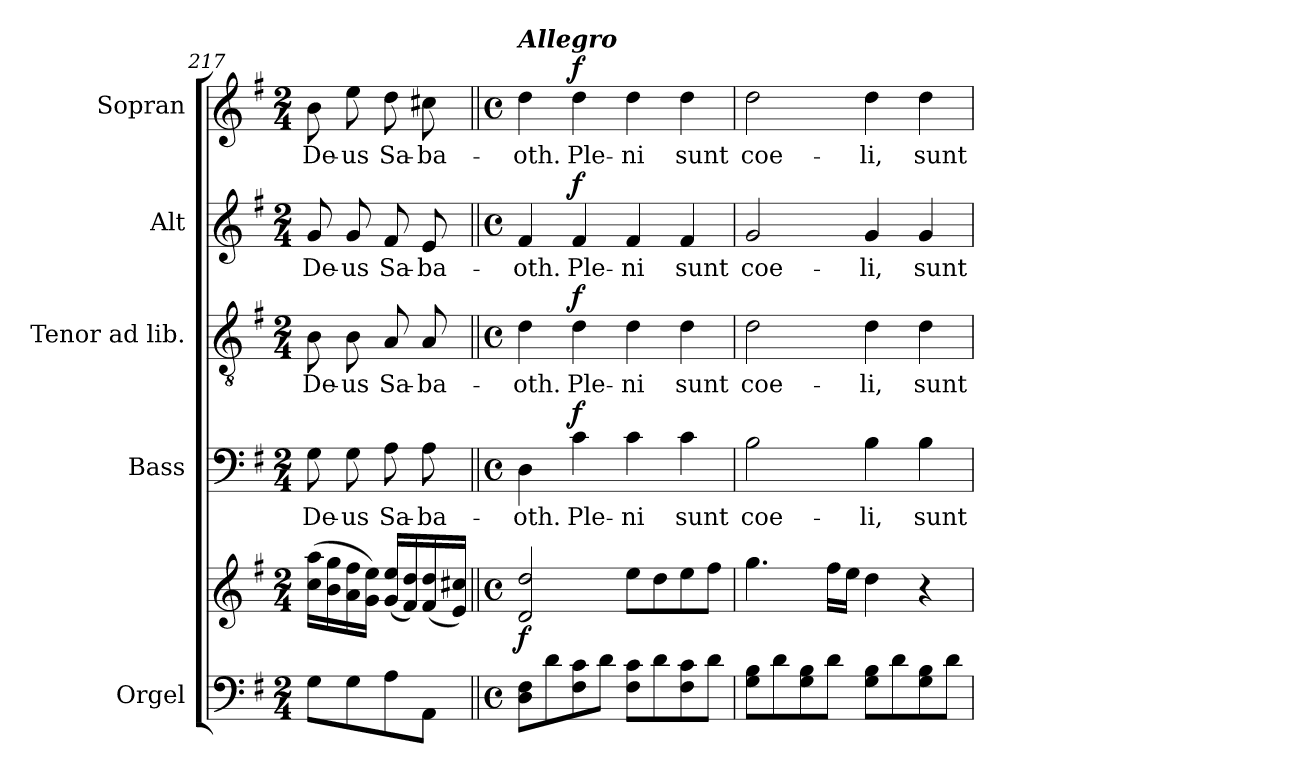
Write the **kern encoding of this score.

**kern	**kern	**dynam	**kern	**text	**dynam	**kern	**text	**dynam	**kern	**text	**dynam	**kern	**text	**dynam
*part5	*part5	*part5	*part4	*part4	*part4	*part3	*part3	*part3	*part2	*part2	*part2	*part1	*part1	*part1
*staff6	*staff5	*staff5/6	*staff4	*staff4	*staff4	*staff3	*staff3	*staff3	*staff2	*staff2	*staff2	*staff1	*staff1	*staff1
*I"Orgel	*	*	*I"Bass	*	*	*I"Tenor ad lib.	*	*	*I"Alt	*	*	*I"Sopran	*	*
*I'Org.	*	*	*I'B.	*	*	*I'T.	*	*	*I'A.	*	*	*I'S.	*	*
*clefF4	*clefG2	*	*clefF4	*	*	*clefGv2	*	*	*clefG2	*	*	*clefG2	*	*
*k[f#]	*k[f#]	*	*k[f#]	*	*	*k[f#]	*	*	*k[f#]	*	*	*k[f#]	*	*
*G:	*G:	*	*G:	*	*	*G:	*	*	*G:	*	*	*G:	*	*
*M2/4	*M2/4	*	*M2/4	*	*	*M2/4	*	*	*M2/4	*	*	*M2/4	*	*
=217	=217	=217	=217	=217	=217	=217	=217	=217	=217	=217	=217	=217	=217	=217
!	!	!	!	!LO:LY:b	!	!	!LO:LY:b	!	!	!LO:LY:b	!	!	!LO:LY:b	!
8G\L	(>16cc\ 16aa\LL	.	8G\	De-	.	8B\	De-	.	8g/	De-	.	8b\	De-	.
.	16b\ 16gg\	.	.	.	.	.	.	.	.	.	.	.	.	.
!	!	!	!	!LO:LY:b	!	!	!LO:LY:b	!	!	!LO:LY:b	!	!	!LO:LY:b	!
8G\	16a\ 16ff#\	.	8G\	-us	.	8B\	-us	.	8g/	-us	.	8ee\	-us	.
.	16g\ 16ee\JJ)	.	.	.	.	.	.	.	.	.	.	.	.	.
!	!	!	!	!LO:LY:b	!	!	!LO:LY:b	!	!	!LO:LY:b	!	!	!LO:LY:b	!
8A\	(<16g/ 16ee/LL	.	8A\	Sa-	.	8A/	Sa-	.	8f#/	Sa-	.	8dd\	Sa-	.
.	16f#/ 16dd/)	.	.	.	.	.	.	.	.	.	.	.	.	.
!	!	!	!	!LO:LY:b	!	!	!LO:LY:b	!	!	!LO:LY:b	!	!	!LO:LY:b	!
8AA\J	(<16f#/ 16dd/	.	8A\	-ba-	.	8A/	-ba-	.	8e/	-ba-	.	8cc#X\	-ba-	.
.	16e/ 16cc#X/JJ)	.	.	.	.	.	.	.	.	.	.	.	.	.
=218||	=218||	=218||	=218||	=218||	=218||	=218||	=218||	=218||	=218||	=218||	=218||	=218||	=218||	=218||
*M4/4	*M4/4	*	*M4/4	*	*	*M4/4	*	*	*M4/4	*	*	*M4/4	*	*
*met(c)	*met(c)	*	*met(c)	*	*	*met(c)	*	*	*met(c)	*	*	*met(c)	*	*
!	!	!	!	!	!	!	!	!	!	!	!	!LO:TX:a:Bi:t=Allegro	!	!
!	!	!LO:DY:b	!	!LO:LY:b	!	!	!LO:LY:b	!	!	!LO:LY:b	!	!	!LO:LY:b	!
8D\ 8F#\L	2d/ 2dd/	f	4D\	-oth.	.	4d\	-oth.	.	4f#/	-oth.	.	4dd\	-oth.	.
8d\	.	.	.	.	.	.	.	.	.	.	.	.	.	.
!	!	!	!	!LO:LY:b	!LO:DY:a	!	!LO:LY:b	!LO:DY:a	!	!LO:LY:b	!LO:DY:a	!	!LO:LY:b	!LO:DY:a
8F#\ 8c\	.	.	4c\	Ple-	f	4d\	Ple-	f	4f#/	Ple-	f	4dd\	Ple-	f
8d\J	.	.	.	.	.	.	.	.	.	.	.	.	.	.
!	!	!	!	!LO:LY:b	!	!	!LO:LY:b	!	!	!LO:LY:b	!	!	!LO:LY:b	!
8F#\ 8c\L	8ee\L	.	4c\	-ni	.	4d\	-ni	.	4f#/	-ni	.	4dd\	-ni	.
8d\	8dd\	.	.	.	.	.	.	.	.	.	.	.	.	.
!	!	!	!	!LO:LY:b	!	!	!LO:LY:b	!	!	!LO:LY:b	!	!	!LO:LY:b	!
8F#\ 8c\	8ee\	.	4c\	sunt	.	4d\	sunt	.	4f#/	sunt	.	4dd\	sunt	.
8d\J	8ff#\J	.	.	.	.	.	.	.	.	.	.	.	.	.
=219	=219	=219	=219	=219	=219	=219	=219	=219	=219	=219	=219	=219	=219	=219
!	!	!	!	!LO:LY:b	!	!	!LO:LY:b	!	!	!LO:LY:b	!	!	!LO:LY:b	!
8G\ 8B\L	4.gg\	.	2B\	coe-	.	2d\	coe-	.	2g/	coe-	.	2dd\	coe-	.
8d\	.	.	.	.	.	.	.	.	.	.	.	.	.	.
8G\ 8B\	.	.	.	.	.	.	.	.	.	.	.	.	.	.
8d\J	16ff#\LL	.	.	.	.	.	.	.	.	.	.	.	.	.
.	16ee\JJ	.	.	.	.	.	.	.	.	.	.	.	.	.
!	!	!	!	!LO:LY:b	!	!	!LO:LY:b	!	!	!LO:LY:b	!	!	!LO:LY:b	!
8G\ 8B\L	4dd\	.	4B\	-li,	.	4d\	-li,	.	4g/	-li,	.	4dd\	-li,	.
8d\	.	.	.	.	.	.	.	.	.	.	.	.	.	.
!	!	!	!	!LO:LY:b	!	!	!LO:LY:b	!	!	!LO:LY:b	!	!	!LO:LY:b	!
8G\ 8B\	4r	.	4B\	sunt	.	4d\	sunt	.	4g/	sunt	.	4dd\	sunt	.
8d\J	.	.	.	.	.	.	.	.	.	.	.	.	.	.
=	=	=	=	=	=	=	=	=	=	=	=	=	=	=
*-	*-	*-	*-	*-	*-	*-	*-	*-	*-	*-	*-	*-	*-	*-
